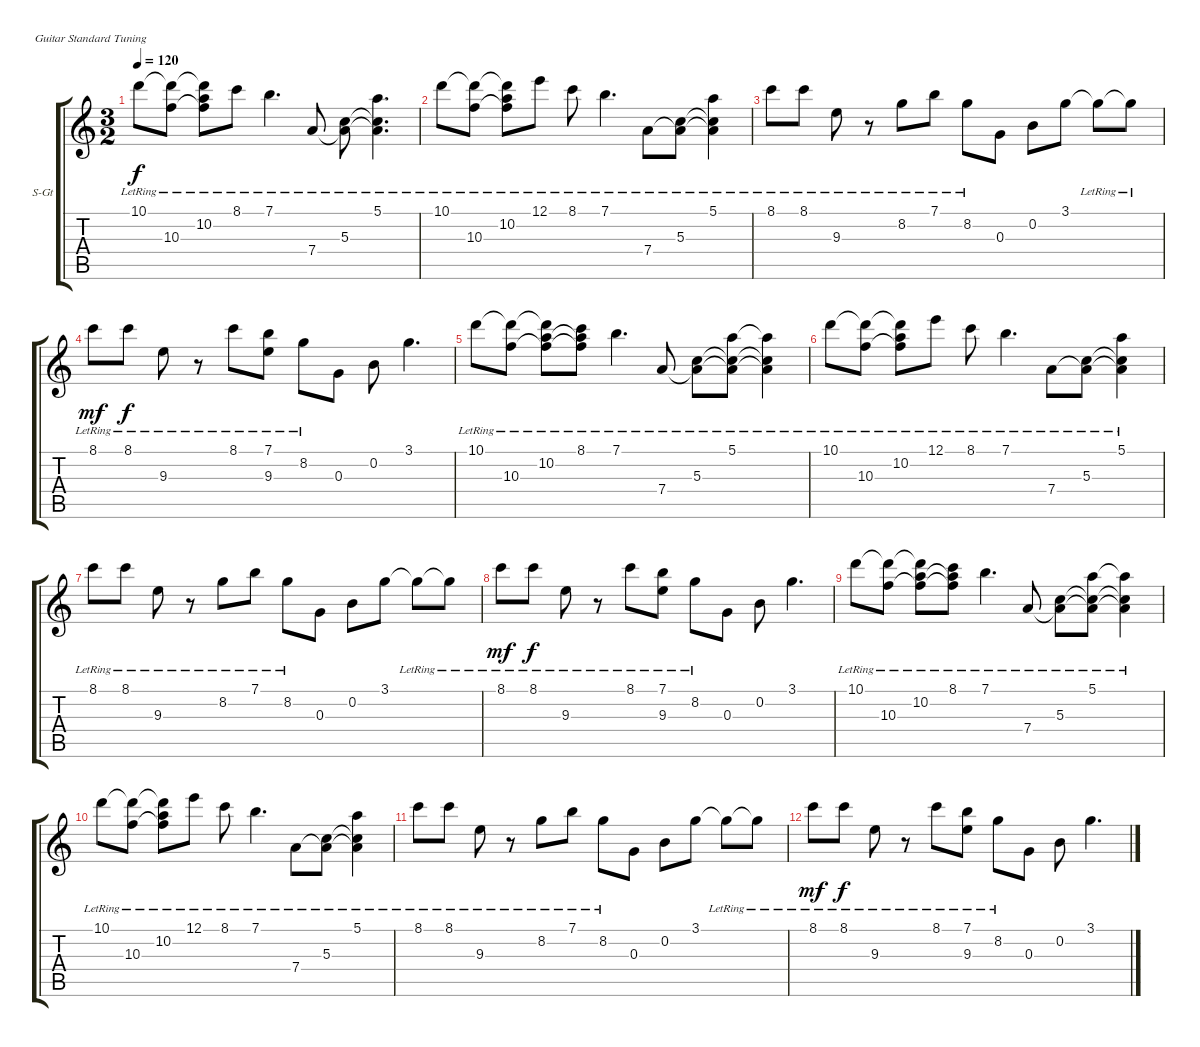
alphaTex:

\defaultSystemsLayout 4
\bracketExtendMode groupsimilarinstruments
\firstSystemTrackNameOrientation horizontal
\otherSystemsTrackNameOrientation horizontal
\track ("Steel Guitar" "S-Gt") {instrument acousticguitarsteel}
\staff {score tabs}
\tuning (E4 B3 G3 D3 A2 E2)
\ts (3 2)
\tempo 120
\clef g2
\ks c
10.1{lr}.8{dy f instrument acousticguitarsteel} (10.3{lr} 10.1{lr t}).8 (10.3{lr t} 10.2{lr} 10.1{lr t}).8 8.1{lr}.8 7.1{lr}.4{d} 7.4{lr}.8 (7.4{lr t} 5.3{lr}).8 (7.4{lr t} 5.3{lr t} 5.1{lr}).4{d} |
10.1{lr}.8 (10.3{lr} 10.1{lr t}).8 (10.3{lr t} 10.2{lr} 10.1{lr t}).8 12.1{lr}.8 8.1{lr}.8 7.1{lr}.4{d} 7.4{lr}.8 (7.4{lr t} 5.3{lr}).8 (7.4{lr t} 5.3{lr t} 5.1{lr}).4 |
8.1{lr}.8 8.1{lr}.8 9.3{lr}.8 r.8 8.2{lr}.8 7.1{lr}.8 8.2{lr}.8 0.3.8 0.2.8 3.1.8 3.1{lr t}.8 3.1{lr t}.8 |
8.1{lr}.8{dy mf} 8.1{lr}.8{dy f} 9.3{lr}.8 r.8 8.1{lr}.8 (9.3{lr} 7.1{lr}).8 8.2{lr}.8 0.3.8 0.2.8 3.1.4{d} |
10.1{lr}.8 (10.3{lr} 10.1{lr t}).8 (10.3{lr t} 10.2{lr} 10.1{lr t}).8 (10.3{lr t} 10.2{lr t} 8.1{lr}).8 7.1{lr}.4{d} 7.4{lr}.8 (7.4{lr t} 5.3{lr}).8 (7.4{lr t} 5.3{lr t} 5.1{lr}).8 (7.4{lr t} 5.3{lr t} 5.1{lr t}).4 |
10.1{lr}.8 (10.3{lr} 10.1{lr t}).8 (10.3{lr t} 10.2{lr} 10.1{lr t}).8 12.1{lr}.8 8.1{lr}.8 7.1{lr}.4{d} 7.4{lr}.8 (7.4{lr t} 5.3{lr}).8 (7.4{lr t} 5.3{lr t} 5.1{lr}).4 |
8.1{lr}.8 8.1{lr}.8 9.3{lr}.8 r.8 8.2{lr}.8 7.1{lr}.8 8.2{lr}.8 0.3.8 0.2.8 3.1.8 3.1{lr t}.8 3.1{lr t}.8 |
8.1{lr}.8{dy mf} 8.1{lr}.8{dy f} 9.3{lr}.8 r.8 8.1{lr}.8 (9.3{lr} 7.1{lr}).8 8.2{lr}.8 0.3.8 0.2.8 3.1.4{d} |
10.1{lr}.8 (10.3{lr} 10.1{lr t}).8 (10.3{lr t} 10.2{lr} 10.1{lr t}).8 (10.3{lr t} 10.2{lr t} 8.1{lr}).8 7.1{lr}.4{d} 7.4{lr}.8 (7.4{lr t} 5.3{lr}).8 (7.4{lr t} 5.3{lr t} 5.1{lr}).8 (7.4{lr t} 5.3{lr t} 5.1{lr t}).4 |
10.1{lr}.8 (10.3{lr} 10.1{lr t}).8 (10.3{lr t} 10.2{lr} 10.1{lr t}).8 12.1{lr}.8 8.1{lr}.8 7.1{lr}.4{d} 7.4{lr}.8 (7.4{lr t} 5.3{lr}).8 (7.4{lr t} 5.3{lr t} 5.1{lr}).4 |
8.1{lr}.8 8.1{lr}.8 9.3{lr}.8 r.8 8.2{lr}.8 7.1{lr}.8 8.2{lr}.8 0.3.8 0.2.8 3.1.8 3.1{lr t}.8 3.1{lr t}.8 |
8.1{lr}.8{dy mf} 8.1{lr}.8{dy f} 9.3{lr}.8 r.8 8.1{lr}.8 (9.3{lr} 7.1{lr}).8 8.2{lr}.8 0.3.8 0.2.8 3.1.4{d}
